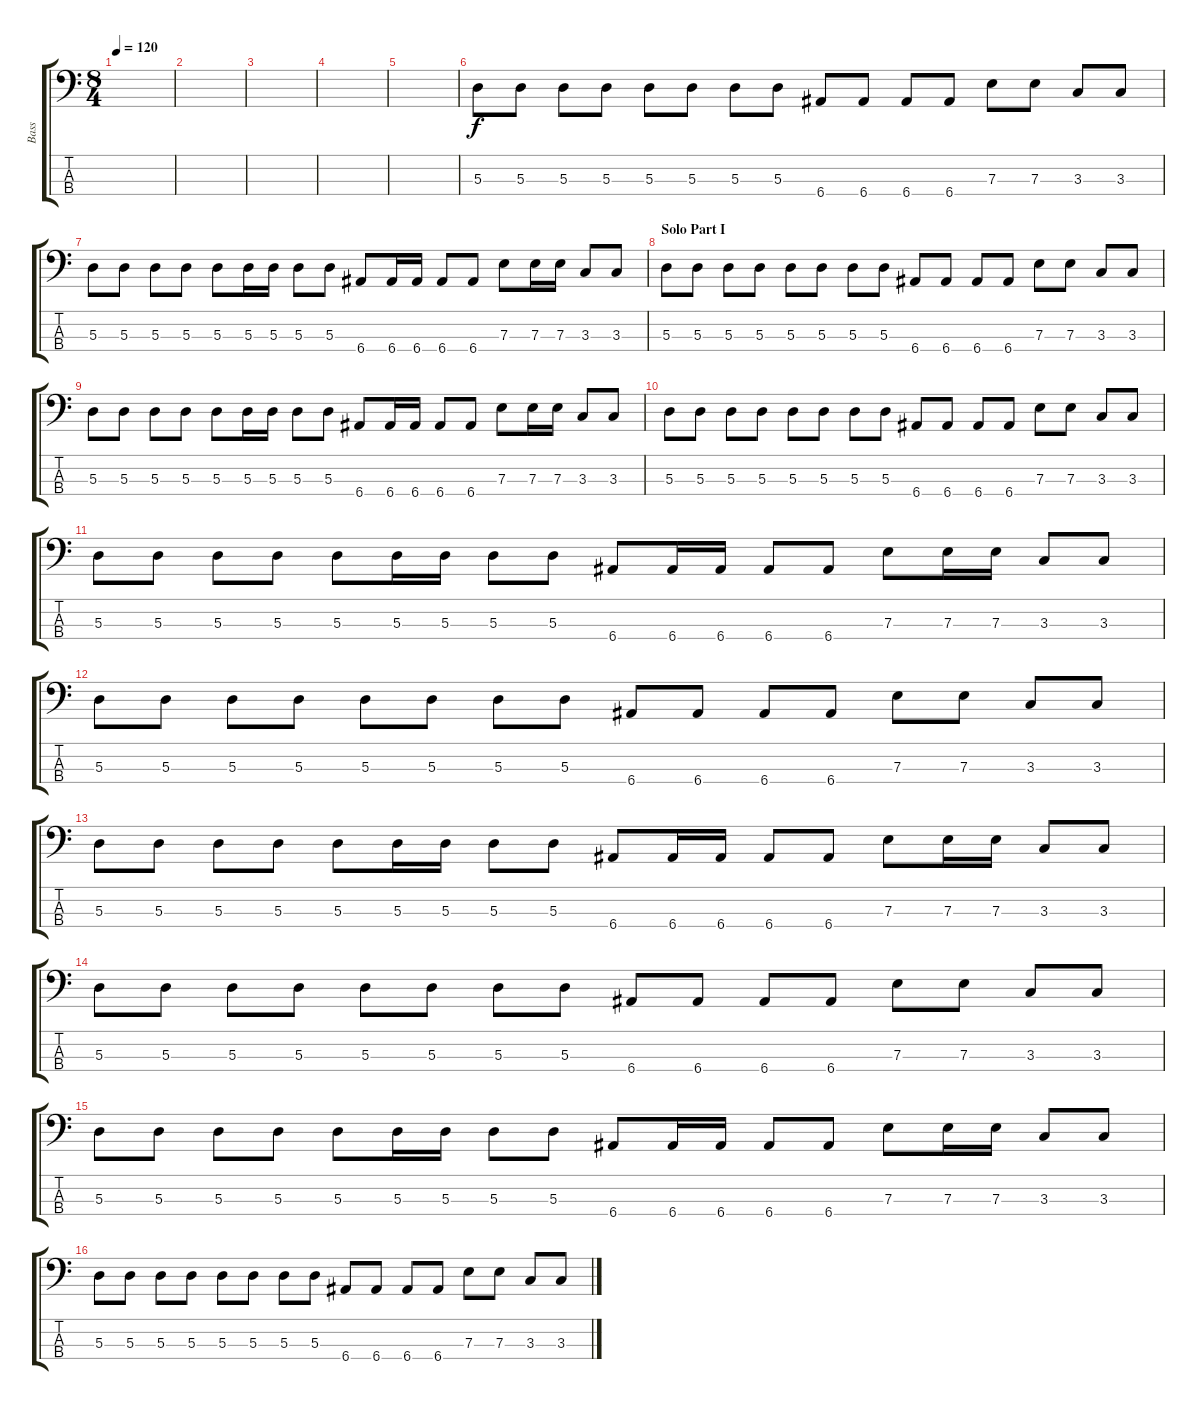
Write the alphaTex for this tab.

\track ("Bass" "Bass") {instrument electricbasspick}
\staff {score tabs}
\tuning (G2 D2 A1 E1) {hide}
\ts (8 4)
\tempo 120
\clef f4
\ks c
|
|
|
|
|
5.3.8 5.3.8 5.3.8 5.3.8 5.3.8 5.3.8 5.3.8 5.3.8 6.4.8 6.4.8 6.4.8 6.4.8 7.3.8 7.3.8 3.3.8 3.3.8 |
5.3.8 5.3.8 5.3.8 5.3.8 5.3.8 5.3.16 5.3.16 5.3.8 5.3.8 6.4.8 6.4.16 6.4.16 6.4.8 6.4.8 7.3.8 7.3.16 7.3.16 3.3.8 3.3.8 |
\section ("" "Solo Part I")
5.3.8 5.3.8 5.3.8 5.3.8 5.3.8 5.3.8 5.3.8 5.3.8 6.4.8 6.4.8 6.4.8 6.4.8 7.3.8 7.3.8 3.3.8 3.3.8 |
5.3.8 5.3.8 5.3.8 5.3.8 5.3.8 5.3.16 5.3.16 5.3.8 5.3.8 6.4.8 6.4.16 6.4.16 6.4.8 6.4.8 7.3.8 7.3.16 7.3.16 3.3.8 3.3.8 |
5.3.8 5.3.8 5.3.8 5.3.8 5.3.8 5.3.8 5.3.8 5.3.8 6.4.8 6.4.8 6.4.8 6.4.8 7.3.8 7.3.8 3.3.8 3.3.8 |
5.3.8 5.3.8 5.3.8 5.3.8 5.3.8 5.3.16 5.3.16 5.3.8 5.3.8 6.4.8 6.4.16 6.4.16 6.4.8 6.4.8 7.3.8 7.3.16 7.3.16 3.3.8 3.3.8 |
5.3.8 5.3.8 5.3.8 5.3.8 5.3.8 5.3.8 5.3.8 5.3.8 6.4.8 6.4.8 6.4.8 6.4.8 7.3.8 7.3.8 3.3.8 3.3.8 |
5.3.8 5.3.8 5.3.8 5.3.8 5.3.8 5.3.16 5.3.16 5.3.8 5.3.8 6.4.8 6.4.16 6.4.16 6.4.8 6.4.8 7.3.8 7.3.16 7.3.16 3.3.8 3.3.8 |
5.3.8 5.3.8 5.3.8 5.3.8 5.3.8 5.3.8 5.3.8 5.3.8 6.4.8 6.4.8 6.4.8 6.4.8 7.3.8 7.3.8 3.3.8 3.3.8 |
5.3.8 5.3.8 5.3.8 5.3.8 5.3.8 5.3.16 5.3.16 5.3.8 5.3.8 6.4.8 6.4.16 6.4.16 6.4.8 6.4.8 7.3.8 7.3.16 7.3.16 3.3.8 3.3.8 |
5.3.8 5.3.8 5.3.8 5.3.8 5.3.8 5.3.8 5.3.8 5.3.8 6.4.8 6.4.8 6.4.8 6.4.8 7.3.8 7.3.8 3.3.8 3.3.8
